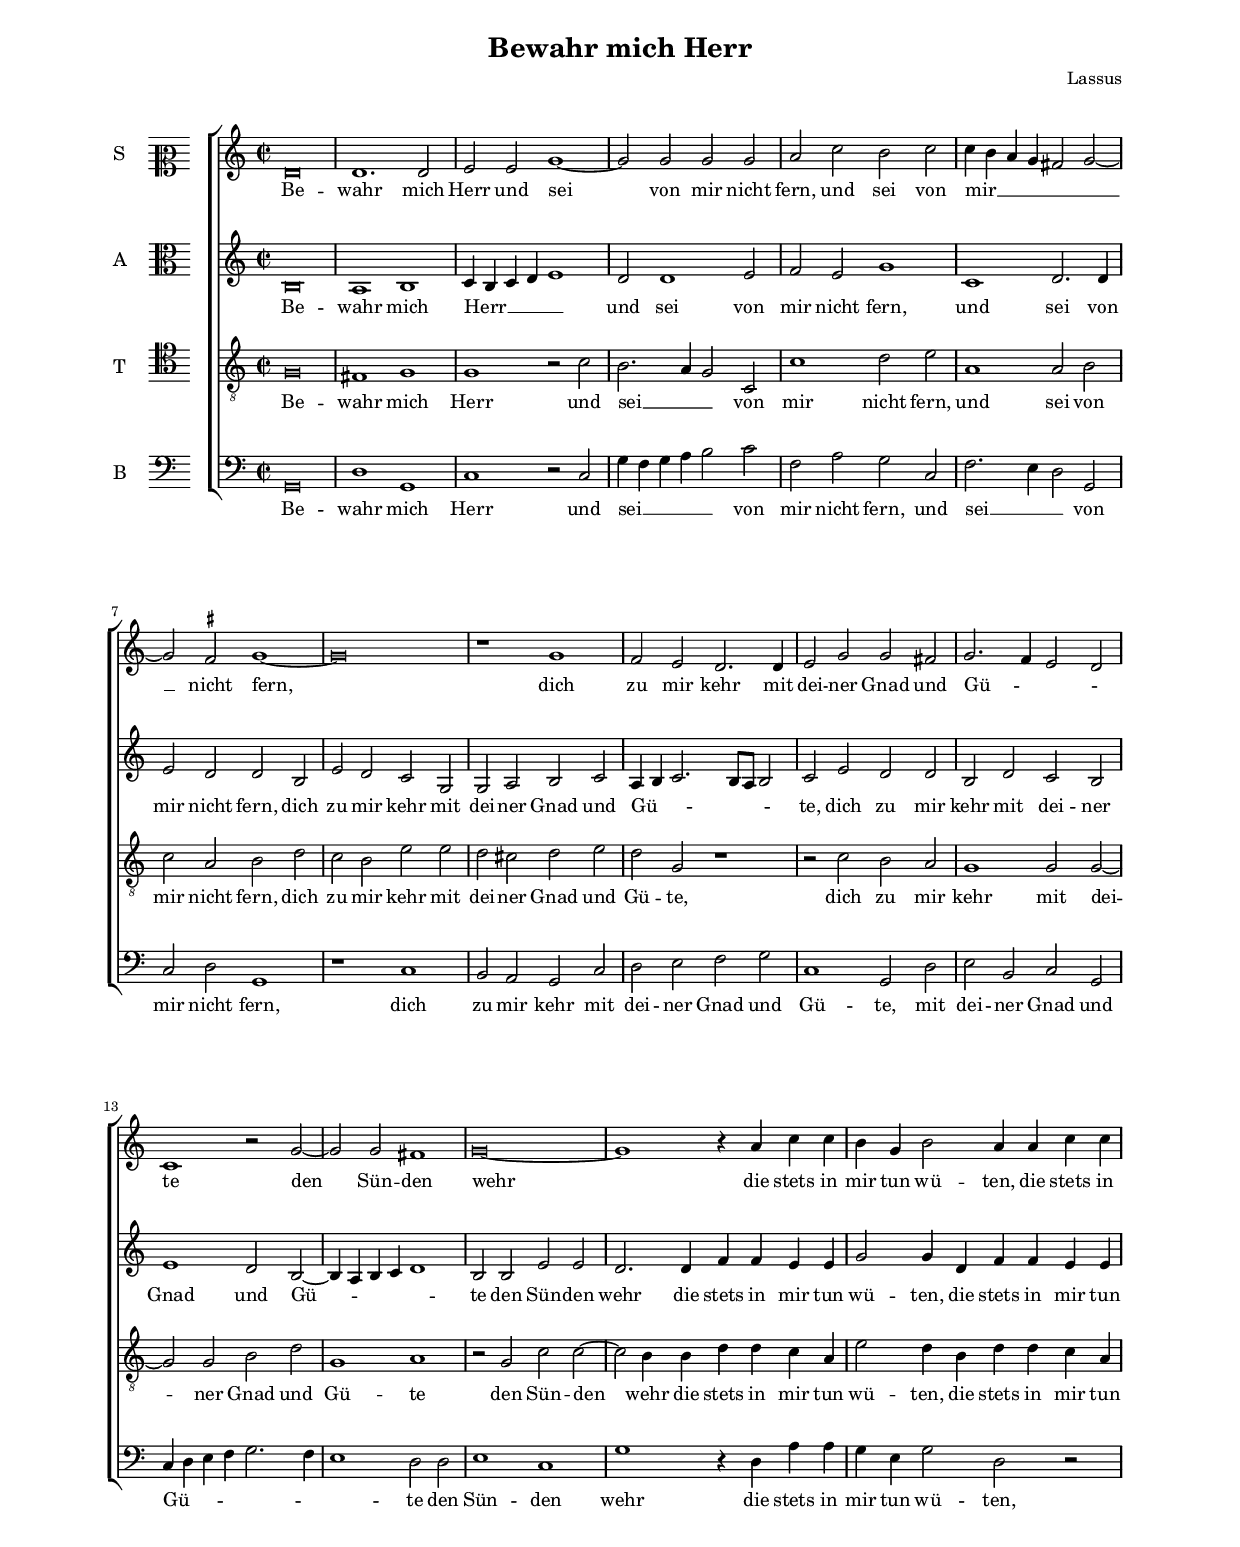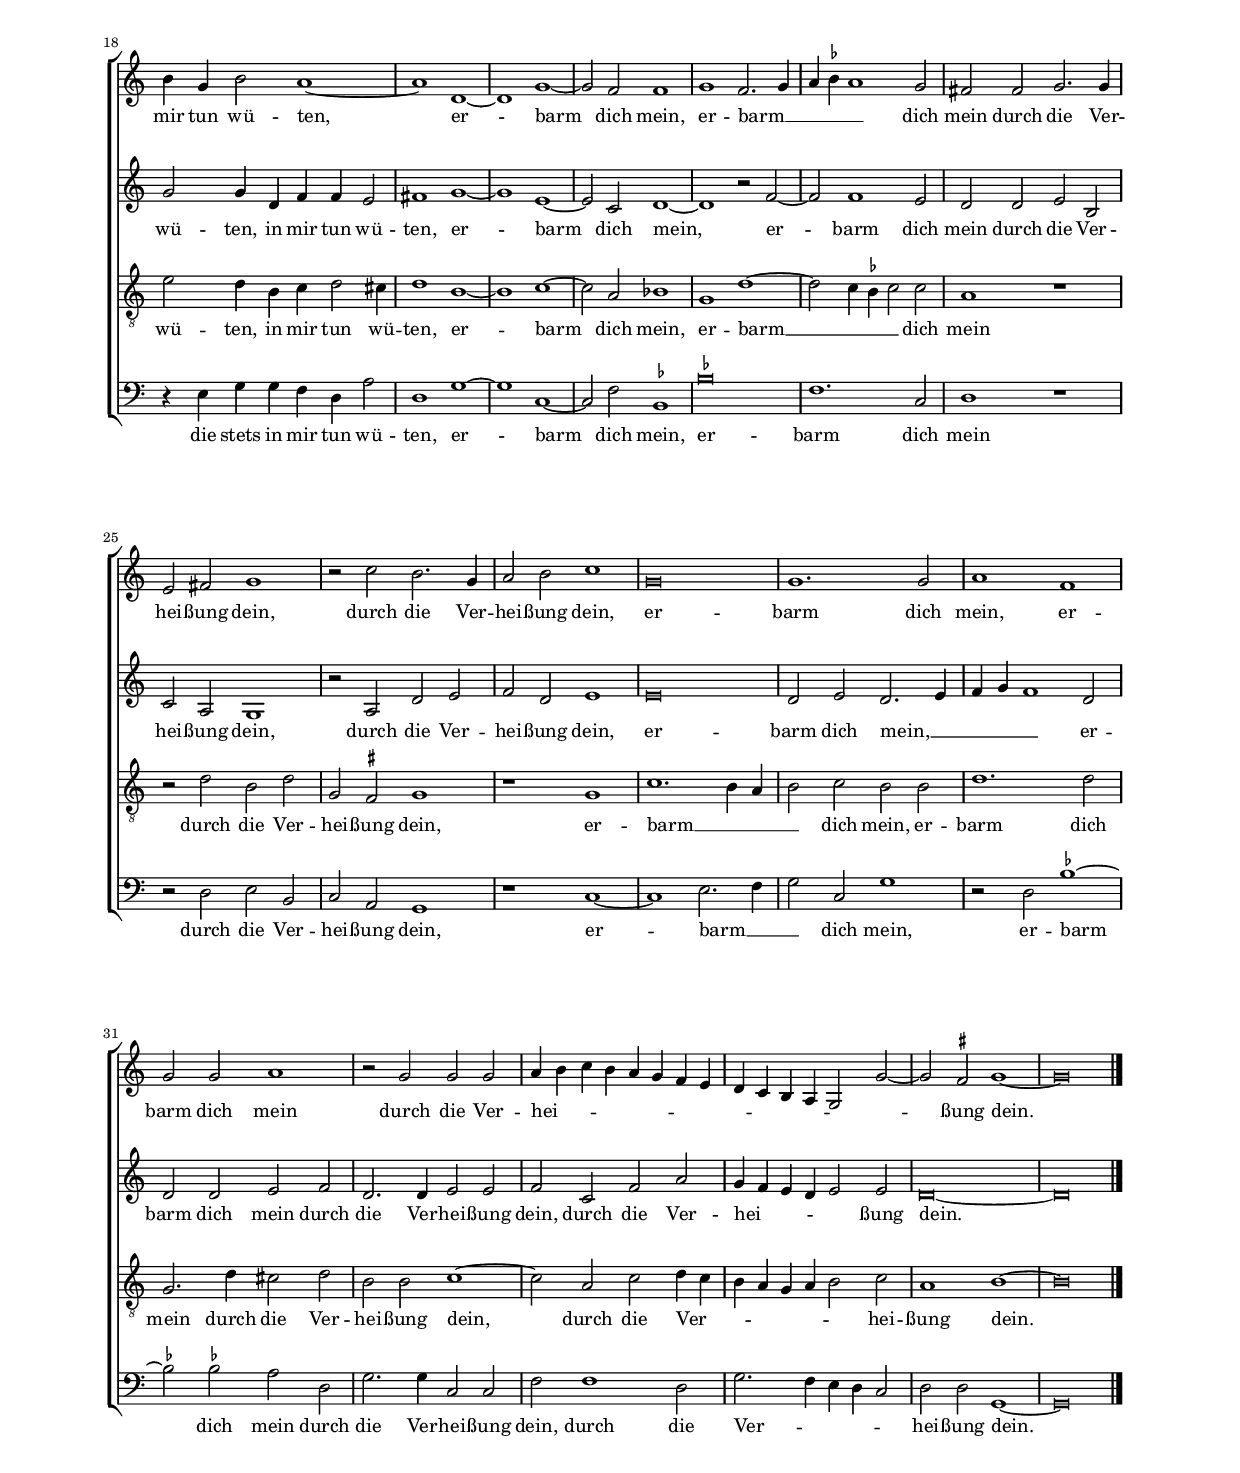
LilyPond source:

\header
{
  title="Bewahr mich Herr"
  composer="Lassus"
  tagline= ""
}

\version "2.18.2"
\include "deutsch.ly"
#(set-global-staff-size 15)
% #(set-default-paper-size "letter")
#(ly:set-option 'point-and-click #f)

	
global = {
	\key c \major
	\time 2/2 \set Score.measureLength = #(ly:make-moment 2/1)
	% \time 3/1 \once \override Score.TimeSignature.style = #'single-digit
        \skip 1*72 \bar "|."
	}

	ficta = { \once \set suggestAccidentals = ##t }
	
	forget = #(define-music-function (parser location music) (ly:music?) #{
		\accidentalStyle forget
		$music
		\accidentalStyle default
		#})
	
	m = \melisma
	me = \melismaEnd
%	\mark \markup { \override #'(style . baroque) { \note  #"breve" #1 = \note #"breve." #1 } }


\paper
	{
	top-margin = 2 \cm
	bottom-margin = 2 \cm
	left-margin = 2 \cm
	right-margin = 2 \cm
	ragged-bottom = ##f
	ragged-last-bottom = ##t
	print-page-number = ##f
	system-system-spacing = #'((basic-distance . 17) (minimum-distance . 14) (padding . 5) (strechability . 250))
%	systems-per-page = 3
%       page-count = 2
%	min-systems-per-page = 3
%	oddHeaderMarkup = \markup { \fill-line { \null \null \column \right-align { \fontsize #1 \fromproperty #'page:page-number-string \null } } }
%	evenHeaderMarkup = \markup { \column \right-align { \fontsize #1 \fromproperty #'page:page-number-string \null } }
	}


incipitcantus = \markup { \score {
	{
	\set Staff.instrumentName = \markup { \fontsize #1 "S" }
	\key c \major
	\clef mezzosoprano
	s4 \bar ""
	}
	\layout  {
	raggedright = ##t
	indent = 0.9 \cm
	line-width = 1.6\cm
	\context { \Staff \remove Time_signature_engraver }
	\override Staff.Clef.Y-extent = #'(0 . 0)
	}} \hspace #1 }
	
      
incipitaltus = \markup { \score {
	{
	\set Staff.instrumentName = \markup { \fontsize #1 "A" }
	\key c \major
	\clef alto
	s4 \bar ""
	}
	\layout  {
	raggedright = ##t
	indent = 0.9 \cm
	line-width = 1.6\cm
	\context { \Staff \remove Time_signature_engraver }
	\override Staff.Clef.Y-extent = #'(0 . 0)
	}} \hspace #1 }


incipittenor = \markup { \score {
	{
	\set Staff.instrumentName = \markup { \fontsize #1 "T" }
	\key c \major
	\clef tenor
	s4 \bar ""
	}
	\layout  {
	raggedright = ##t
	indent = 0.9 \cm
	line-width = 1.6\cm
	\context { \Staff \remove Time_signature_engraver }
	\override Staff.Clef.Y-extent = #'(0 . 0)
	}} \hspace #1 }


incipitbassus = \markup { \score {
	{
	\set Staff.instrumentName = \markup { \fontsize #1 "B" }
	\key c \major
	\clef bass
	s4 \bar ""
	}
	\layout  {
	raggedright = ##t
	indent = 0.9 \cm
	line-width = 1.6\cm
	\context { \Staff \remove Time_signature_engraver }
	\override Staff.Clef.Y-extent = #'(0 . 0)
	}} \hspace #1 }


cantus =  \relative c''
	{
	d,\breve
	d1. d2
	e2 e g1~
	g2 g g g
%5
	a2 c h c |
	c4 h a g fis2 g~
	g2 \ficta fis g1~
	g\breve
	r1 g
%10
	f2 e d2. d4 |
	e2 g g fis
	g2. f4 e2 d
	c1 r2 g'~
	g2 g fis1
%15
	g\breve~ |
	g1 r4 a c c
	h4 g h2 a4 a c c
	h4 g h2 a1~
	a1 d,~
%20
	d1 g~ |
	g2 f f1
	g1 f2. g4
	a4 \ficta b a1 g2
	fis2 fis g2. g4
%25
	e2 fis g1 |
	r2 c h2. g4
	a2 h c1
	g\breve
	g1. g2
%30
	a1 f |
	g2 g a1
	r2 g g g
	a4 h c h a g f e
	d4 c h a g2 g'~
%35
	g2 \ficta fis2 g1~ |
	g\breve |
	}


altus =  \relative c'
        {
	h\breve
	a1 h
	c4 h c d e1
	d2 d1 e2
%5
	f2 e g1 |
	c,1 d2. d4
	e2 d d h
	e2 d c g
	g2 a h c
%10
	a4 h c2. h8 a h2 |
	c2 e d d
	h2 d c h
	e1 d2 h~
	h4 a h c d1
%15
	h2 h e e |
	d2. d4 f f e e
	g2 g4 d f f e e
	g2 g4 d f f e2
	fis1 g~
%20
	g1 e~ |
	e2 c d1~
	d1 r2 f~
	f2 f1 e2
	d2 d e h
%25
	c2 a g1 |
	r2 a d e
	f2 d e1
	e\breve
	d2 e d2. e4
%30
	f4 g f1 d2 |
	d2 d e f
	d2. d4 e2 e
	f2 c f a
	g4 f e d e2 e
%35
	d\breve~
	d\breve |
	}


tenor =  \relative c'
	{
	g\breve
	fis1 g
	g1 r2 c
	h2. a4 g2 c,
%5
	c'1 d2 e |
	a,1 a2 h
	c2 a h d
	c2 h e e
	d2 cis d e
%10
	d2 g, r1 |
	r2 c h a
	g1 g2 g~
	g2 g h d
	g,1 a
%15
	r2 g c c~ |
	c2 h4 h d d c a
	e'2 d4 h d d c a
	e'2 d4 h c d2 cis4
	d1 h~
%20
	h1 c~ |
	c2 a b1
	g1 d'1~
	d2 c4 \ficta b c2 c
	a1 r
%25
	r2 d h d |
	g,2 \ficta fis g1
	r1 g
	c1. h4 a
	h2 c h h
%30
	d1. d2 |
	g,2. d'4 cis2 d
	h2 h c1~
	c2 a c d4 c
	h4 a g a h2 c
%35
	a1 h~
	h\breve |
	}


bassus  =  \relative c
	{
	g\breve
	d'1 g,
	c1 r2 c
	g'4 f g a h2 c
%5
	f,2 a g c, |
	f2. e4 d2 g,
	c2 d g,1
	r1 c
	h2 a g c
%10
	d2 e f g |
	c,1 g2 d'
	e2 h c g
	c4 d e f g2. f4
	e1 d2 d
%15
	e1 c |
	g'1 r4 d a' a
	g4 e g2 d r
	r4 e g g f d a'2
	d,1 g~
%20
	g1 c,~ |
	c2 f \ficta b,1
	\ficta b'\breve
	f1. c2 
	d1 r
%25
	r2 d e h |
	c2 a g1
	r1 c~
	c1 e2. f4
	g2 c, g'1
%30
	r2 d \ficta b'1~
	\ficta b2 \ficta b! a d,
	g2. g4 c,2 c
	f2 f1 d2
	g2. f4 e d c2
%35
	d2 d g,1~
	g\breve |
	}

lyricscantus = \lyricmode {
	Be -- wahr mich Herr und sei von mir nicht fern,
        und sei von mir __ _ _ _ _ _ nicht fern,
        dich zu mir kehr mit dei -- ner Gnad und Gü -- _ _ _ te
        den Sün -- den wehr die stets in mir tun wü -- ten,
        die stets in mir tun wü -- ten,
        er -- barm dich mein,
        er -- barm __ _ _ _ _ dich mein
        durch die Ver -- hei -- ßung dein,
        durch die Ver -- hei -- ßung dein,
        er -- barm dich mein,
        er -- barm dich mein
        durch die Ver -- hei -- _ _ _ _ _ _ _ _ _ _ _ _ _ ßung dein.
	}


lyricsaltus = \lyricmode {
	Be -- wahr mich Herr __ _ _ _ _ und sei von mir nicht fern,
        und sei von mir nicht fern,
        dich zu mir kehr mit dei -- ner Gnad und Gü -- _ _ _ _ _ te,
        dich zu mir kehr mit dei -- ner Gnad und Gü -- _ _ _ _ te
        den Sün -- den wehr die stets in mir tun wü -- ten,
        die stets in mir tun wü -- ten,
        in mir tun wü -- ten,
        er -- barm dich mein,
        er -- barm dich mein
        durch die Ver -- hei -- ßung dein,
        durch die Ver -- hei -- ßung dein,
        er -- barm dich mein, __ _ _ _ _
        er -- barm dich mein
        durch die Ver -- hei -- ßung dein,
        durch die Ver -- hei -- _ _ _ _ ßung dein.
	}


lyricstenor = \lyricmode {
	Be -- wahr mich Herr und sei __ _ _ von mir nicht fern,
        und sei von mir nicht fern,
        dich zu mir kehr mit dei -- ner Gnad und Gü -- te,
        dich zu mir kehr mit dei -- ner Gnad und Gü -- te
        den Sün -- den wehr die stets in mir tun wü -- ten,
        die stets in mir tun wü -- ten,
        in mir tun wü -- ten,
        er -- barm dich mein,
        er -- barm __ _ _ _ dich mein
        durch die Ver -- hei -- ßung dein,
        er -- barm __ _ _ _ dich mein,
        er -- barm dich mein
        durch die Ver -- hei -- ßung dein,
        durch die Ver -- _ _ _ _ _ _ hei -- ßung dein.
	}


lyricsbassus = \lyricmode {
	Be -- wahr mich Herr und sei __ _ _ _ _ von mir nicht fern,
        und sei __ _ _ von mir nicht fern,
        dich zu mir kehr mit dei -- ner Gnad und Gü -- te,
        mit dei -- ner Gnad und Gü -- _ _ _ _ _ _ te
        den Sün -- den wehr die stets in mir tun wü -- ten,
        die stets in mir tun wü -- ten,
        er -- barm dich mein,
        er -- barm dich mein
        durch die Ver -- hei -- ßung dein,
        er -- barm __ _ _ dich mein,
        er -- barm dich mein
        durch die Ver -- hei -- ßung dein,
        durch die Ver -- _ _ _ _ hei -- ßung dein.
	}


\score
{  
	% \transpose {
	\new ChoirStaff \with { \override StaffGrouper.staff-staff-spacing.basic-distance = #12 }
	<<

	\new Staff << \global
	\new Voice="v1" {
		\set Staff.instrumentName=\incipitcantus
		\set Staff.midiInstrument = "reed organ"
		\clef "violin"
		\cantus }
	\new Lyrics \lyricsto "v1" {\lyricscantus }
	>>


	\new Staff << \global
	\new Voice="v2" {
		\set Staff.instrumentName=\incipitaltus
		\set Staff.midiInstrument = "reed organ"
		\clef "violin" 
		\altus}
	\new Lyrics \lyricsto "v2" {\lyricsaltus }
	>>


	\new Staff << \global
	\new Voice="v3" {
		\set Staff.instrumentName=\incipittenor
		\set Staff.midiInstrument = "reed organ"
		\clef "G_8"
		\tenor }
	\new Lyrics \lyricsto "v3" {\lyricstenor }
	>>


	\new Staff << \global
	\new Voice="v4" {
		\set Staff.instrumentName=\incipitbassus
		\set Staff.midiInstrument = "reed organ"
		\clef "bass" 
		\bassus }
	\new Lyrics \lyricsto "v4" {\lyricsbassus}
	>>

	>>
	% } % transpose

	\layout
	{
	indent = 1.7 \cm
%	\context { \Lyrics \override VerticalAxisGroup.nonstaff-relatedstaff-spacing.padding = #2 }
%	\context { \Lyrics \override LyricText.font-size = #1 }
	\context { \Staff \override TimeSignature.break-visibility = #end-of-line-invisible }
%	\context { \Staff \override InstrumentName.X-offset = #'-25 }
	\context { \Voice \override Slur.transparent = ##t }
%	\context { \Voice \override AccidentalSuggestion.avoid-slur = #'ignore }
%	\context { \Voice \override AccidentalSuggestion.outside-staff-priority = ##f }
	\context { \Score \override BarNumber.padding = #2 }
	\context { \Voice \override NoteHead.style = #'baroque }
	}

\midi
	{
    	\tempo 2 = 90
	}
	
}


% EOF
